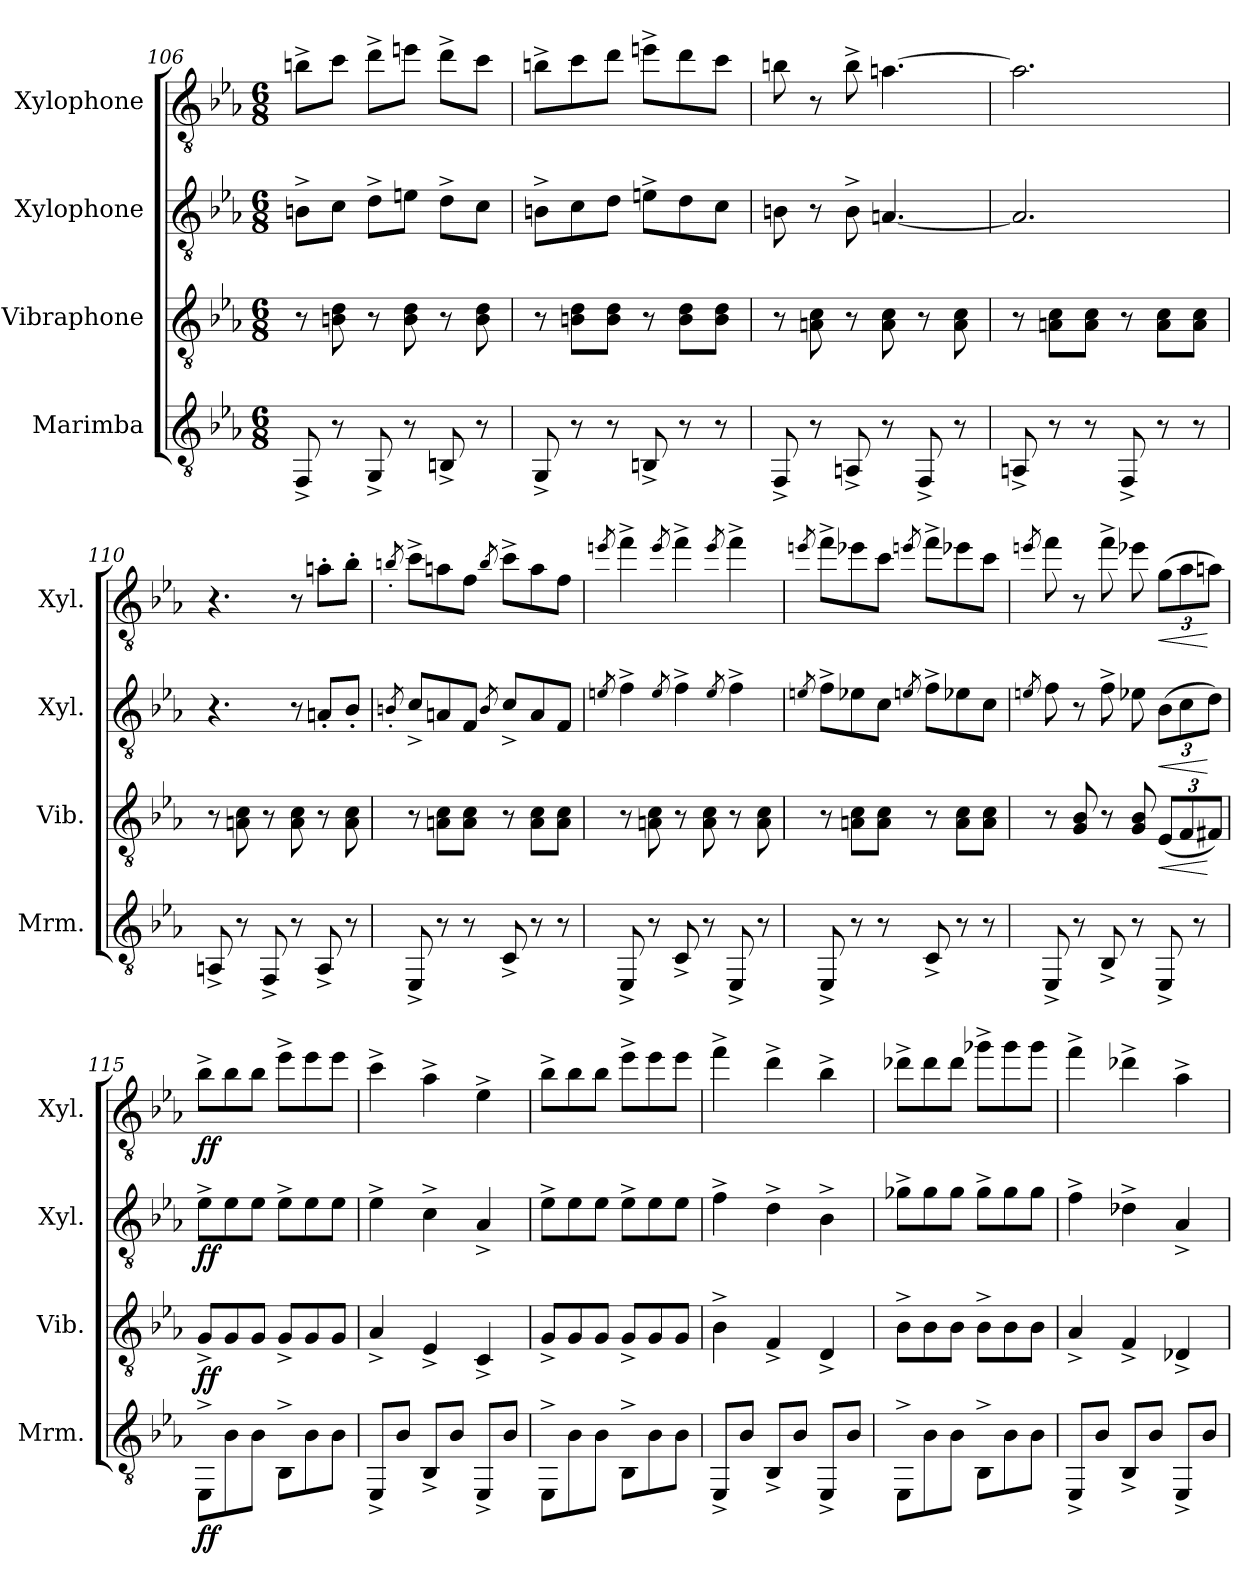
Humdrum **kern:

**kern	**dynam	**kern	**dynam	**kern	**dynam	**kern	**dynam
*part4	*part4	*part3	*part3	*part2	*part2	*part1	*part1
*staff4	*staff4	*staff3	*staff3	*staff2	*staff2	*staff1	*staff1
*I"Marimba	*	*I"Vibraphone	*	*I"Xylophone	*	*I"Xylophone	*
*I'Mrm.	*	*I'Vib.	*	*I'Xyl.	*	*I'Xyl.	*
*clefGv2	*	*clefGv2	*	*clefGv2	*	*clefGv2	*
*k[b-e-a-]	*	*k[b-e-a-]	*	*k[b-e-a-]	*	*k[b-e-a-]	*
*E-:	*	*E-:	*	*E-:	*	*E-:	*
*M6/8	*	*M6/8	*	*M6/8	*	*M6/8	*
=106	=106	=106	=106	=106	=106	=106	=106
8FF^/	.	8r	.	8Bn^\L	.	8bn^\L	.
8r	.	8Bn\ 8d\	.	8c\J	.	8cc\J	.
8GG^/	.	8r	.	8d^\L	.	8dd^\L	.
8r	.	8B\ 8d\	.	8en\J	.	8een\J	.
8BBn^/	.	8r	.	8d^\L	.	8dd^\L	.
8r	.	8B\ 8d\	.	8c\J	.	8cc\J	.
=107	=107	=107	=107	=107	=107	=107	=107
8GG^/	.	8r	.	8Bn^\L	.	8bn^\L	.
8r	.	8Bn\ 8d\L	.	8c\	.	8cc\	.
8r	.	8B\ 8d\J	.	8d\J	.	8dd\J	.
8BBn^/	.	8r	.	8en^\L	.	8een^\L	.
8r	.	8B\ 8d\L	.	8d\	.	8dd\	.
8r	.	8B\ 8d\J	.	8c\J	.	8cc\J	.
=108	=108	=108	=108	=108	=108	=108	=108
8FF^/	.	8r	.	8Bn\	.	8bn\	.
8r	.	8An\ 8c\	.	8r	.	8r	.
8AAn^/	.	8r	.	8B^\	.	8b^\	.
8r	.	8A\ 8c\	.	[4.An/	.	[4.an\	.
8FF^/	.	8r	.	.	.	.	.
8r	.	8A\ 8c\	.	.	.	.	.
!!LO:PB:g=z
=109	=109	=109	=109	=109	=109	=109	=109
8AAn^/	.	8r	.	2.A/]	.	2.a\]	.
8r	.	8An\ 8c\L	.	.	.	.	.
8r	.	8A\ 8c\J	.	.	.	.	.
8FF^/	.	8r	.	.	.	.	.
8r	.	8A\ 8c\L	.	.	.	.	.
8r	.	8A\ 8c\J	.	.	.	.	.
=110	=110	=110	=110	=110	=110	=110	=110
8AAn^/	.	8r	.	4.r	.	4.r	.
8r	.	8An\ 8c\	.	.	.	.	.
8FF^/	.	8r	.	.	.	.	.
8r	.	8A\ 8c\	.	8r	.	8r	.
8AA^/	.	8r	.	8An'/L	.	8an'\L	.
8r	.	8A\ 8c\	.	8B-'/J	.	8b-'\J	.
=111	=111	=111	=111	=111	=111	=111	=111
.	.	.	.	8qBn'/	.	8qbn'/	.
8EE-^/	.	8r	.	8c^/L	.	8cc^\L	.
8r	.	8An\ 8c\L	.	8An/	.	8an\	.
8r	.	8A\ 8c\J	.	8F/J	.	8f\J	.
.	.	.	.	8qB/	.	8qb/	.
8C^/	.	8r	.	8c^/L	.	8cc^\L	.
8r	.	8A\ 8c\L	.	8A/	.	8a\	.
8r	.	8A\ 8c\J	.	8F/J	.	8f\J	.
=112	=112	=112	=112	=112	=112	=112	=112
.	.	.	.	8qen/	.	8qeen/	.
8EE-^/	.	8r	.	4f^\	.	4ff^\	.
8r	.	8An\ 8c\	.	.	.	.	.
.	.	.	.	8qe/	.	8qee/	.
8C^/	.	8r	.	4f^\	.	4ff^\	.
8r	.	8A\ 8c\	.	.	.	.	.
.	.	.	.	8qe/	.	8qee/	.
8EE-^/	.	8r	.	4f^\	.	4ff^\	.
8r	.	8A\ 8c\	.	.	.	.	.
!!LO:PB:g=z
=113	=113	=113	=113	=113	=113	=113	=113
.	.	.	.	8qen/	.	8qeen/	.
8EE-^/	.	8r	.	8f^\L	.	8ff^\L	.
8r	.	8An\ 8c\L	.	8e-X\	.	8ee-X\	.
8r	.	8A\ 8c\J	.	8c\J	.	8cc\J	.
.	.	.	.	8qen/	.	8qeen/	.
8C^/	.	8r	.	8f^\L	.	8ff^\L	.
8r	.	8A\ 8c\L	.	8e-X\	.	8ee-X\	.
8r	.	8A\ 8c\J	.	8c\J	.	8cc\J	.
!!LO:PB:g=z
=114	=114	=114	=114	=114	=114	=114	=114
.	.	.	.	8qen/	.	8qeen/	.
8EE-^/	.	8r	.	8f\	.	8ff\	.
8r	.	8G/ 8B-/	.	8r	.	8r	.
8BB-^/	.	8r	.	8f^\	.	8ff^\	.
8r	.	8G/ 8B-/	.	8e-X\	.	8ee-X\	.
*	*	*Xbrackettup	*	*	*	*	*
!	!	!	!LO:HP:b	!	!	!	!
*	*	*	*	*Xbrackettup	*	*	*
!	!	!	!	!	!LO:HP:b	!	!
*	*	*	*	*	*	*Xbrackettup	*
!	!	!	!	!	!	!	!LO:HP:b
8EE-^/	.	(12E-/L	<	(12B-\L	<	(12g\L	<
.	.	12F/	.	12c\	.	12a-\	.
8r	.	.	.	.	.	.	.
.	.	12F#X/J)	[	12d\J)	[	12an\J)	[
=115	=115	=115	=115	=115	=115	=115	=115
!	!LO:DY:b	!	!LO:DY:b	!	!LO:DY:b	!	!LO:DY:b
8EE-^\L	ff	8G^/L	ff	8e-^\L	ff	8b-^\L	ff
8B-\	.	8G/	.	8e-\	.	8b-\	.
8B-\J	.	8G/J	.	8e-\J	.	8b-\J	.
8BB-^\L	.	8G^/L	.	8e-^\L	.	8ee-^\L	.
8B-\	.	8G/	.	8e-\	.	8ee-\	.
8B-\J	.	8G/J	.	8e-\J	.	8ee-\J	.
=116	=116	=116	=116	=116	=116	=116	=116
8EE-^/L	.	4A-^/	.	4e-^\	.	4cc^\	.
8B-/J	.	.	.	.	.	.	.
8BB-^/L	.	4E-^/	.	4c^\	.	4a-^\	.
8B-/J	.	.	.	.	.	.	.
8EE-^/L	.	4C^/	.	4A-^/	.	4e-^\	.
8B-/J	.	.	.	.	.	.	.
!!LO:PB:g=z
=117	=117	=117	=117	=117	=117	=117	=117
8EE-^\L	.	8G^/L	.	8e-^\L	.	8b-^\L	.
8B-\	.	8G/	.	8e-\	.	8b-\	.
8B-\J	.	8G/J	.	8e-\J	.	8b-\J	.
8BB-^\L	.	8G^/L	.	8e-^\L	.	8ee-^\L	.
8B-\	.	8G/	.	8e-\	.	8ee-\	.
8B-\J	.	8G/J	.	8e-\J	.	8ee-\J	.
=118	=118	=118	=118	=118	=118	=118	=118
8EE-^/L	.	4B-^\	.	4f^\	.	4ff^\	.
8B-/J	.	.	.	.	.	.	.
8BB-^/L	.	4F^/	.	4d^\	.	4dd^\	.
8B-/J	.	.	.	.	.	.	.
8EE-^/L	.	4D^/	.	4B-^\	.	4b-^\	.
8B-/J	.	.	.	.	.	.	.
=119	=119	=119	=119	=119	=119	=119	=119
8EE-^\L	.	8B-^\L	.	8g-X^\L	.	8dd-X^\L	.
8B-\	.	8B-\	.	8g-\	.	8dd-\	.
8B-\J	.	8B-\J	.	8g-\J	.	8dd-\J	.
8BB-^\L	.	8B-^\L	.	8g-^\L	.	8gg-X^\L	.
8B-\	.	8B-\	.	8g-\	.	8gg-\	.
8B-\J	.	8B-\J	.	8g-\J	.	8gg-\J	.
=120	=120	=120	=120	=120	=120	=120	=120
8EE-^/L	.	4A-^/	.	4f^\	.	4ff^\	.
8B-/J	.	.	.	.	.	.	.
8BB-^/L	.	4F^/	.	4d-X^\	.	4dd-X^\	.
8B-/J	.	.	.	.	.	.	.
8EE-^/L	.	4D-X^/	.	4A-^/	.	4a-^\	.
8B-/J	.	.	.	.	.	.	.
=	=	=	=	=	=	=	=
*-	*-	*-	*-	*-	*-	*-	*-
